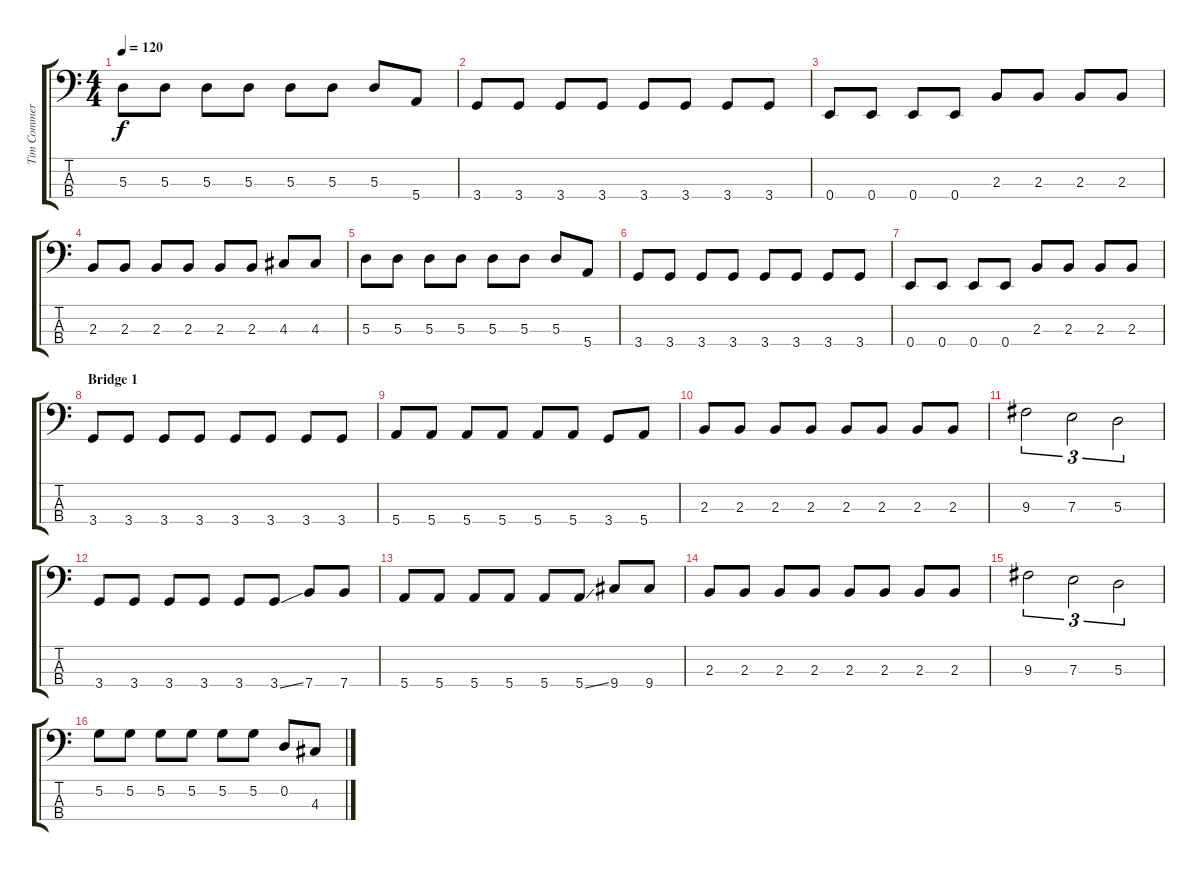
\track ("Tim Commerford" "Tim Commer") {instrument electricbassfinger}
\staff {score tabs}
\tuning (G2 D2 A1 E1) {hide}
\ts (4 4)
\tempo 120
\clef f4
\ks c
5.3.8{dy f} 5.3.8 5.3.8 5.3.8 5.3.8 5.3.8 5.3.8 5.4.8 |
3.4.8 3.4.8 3.4.8 3.4.8 3.4.8 3.4.8 3.4.8 3.4.8 |
0.4.8 0.4.8 0.4.8 0.4.8 2.3.8 2.3.8 2.3.8 2.3.8 |
2.3.8 2.3.8 2.3.8 2.3.8 2.3.8 2.3.8 4.3.8 4.3.8 |
5.3.8 5.3.8 5.3.8 5.3.8 5.3.8 5.3.8 5.3.8 5.4.8 |
3.4.8 3.4.8 3.4.8 3.4.8 3.4.8 3.4.8 3.4.8 3.4.8 |
0.4.8 0.4.8 0.4.8 0.4.8 2.3.8 2.3.8 2.3.8 2.3.8 |
\section ("" "Bridge 1")
3.4.8 3.4.8 3.4.8 3.4.8 3.4.8 3.4.8 3.4.8 3.4.8 |
5.4.8 5.4.8 5.4.8 5.4.8 5.4.8 5.4.8 3.4.8 5.4.8 |
2.3.8 2.3.8 2.3.8 2.3.8 2.3.8 2.3.8 2.3.8 2.3.8 |
9.3.2{tu (3 2)} 7.3.2{tu (3 2)} 5.3.2{tu (3 2)} |
3.4.8 3.4.8 3.4.8 3.4.8 3.4.8 3.4{ss}.8 7.4.8 7.4.8 |
5.4.8 5.4.8 5.4.8 5.4.8 5.4.8 5.4{ss}.8 9.4.8 9.4.8 |
2.3.8 2.3.8 2.3.8 2.3.8 2.3.8 2.3.8 2.3.8 2.3.8 |
9.3.2{tu (3 2)} 7.3.2{tu (3 2)} 5.3.2{tu (3 2)} |
5.2.8 5.2.8 5.2.8 5.2.8 5.2.8 5.2.8 0.2.8 4.3.8
